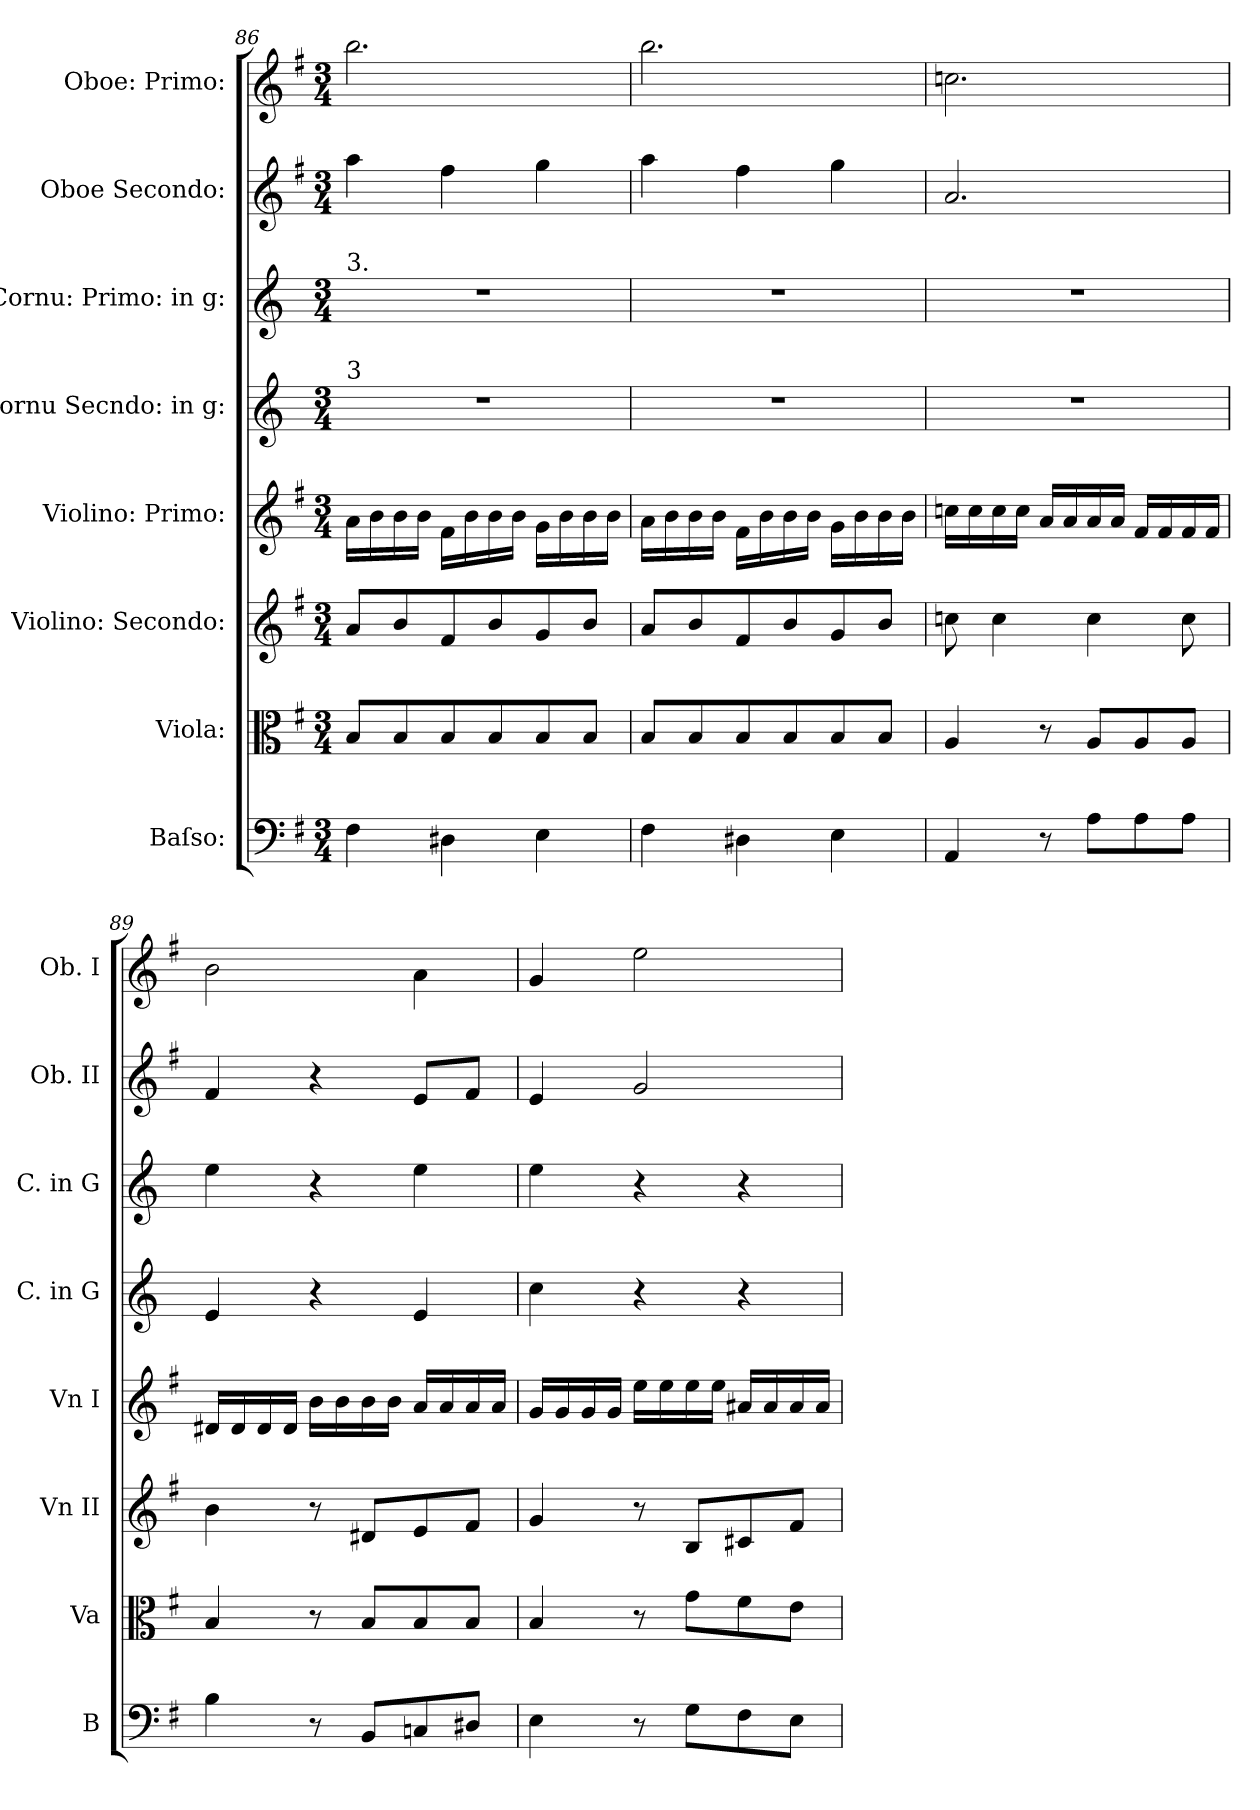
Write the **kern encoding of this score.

**kern	**kern	**kern	**kern	**kern	**kern	**kern	**kern
*part8	*part7	*part6	*part5	*part4	*part3	*part2	*part1
*staff8	*staff7	*staff6	*staff5	*staff4	*staff3	*staff2	*staff1
*I"Baſso:	*I"Viola:	*I"Violino: Secondo:	*I"Violino: Primo:	*I"Cornu Secndo: in g:	*I"Cornu: Primo: in g:	*I"Oboe Secondo:	*I"Oboe: Primo:
*I'B	*I'Va	*I'Vn II	*I'Vn I	*I'C. in G	*I'C. in G	*I'Ob. II	*I'Ob. I
*clefF4	*clefC3	*clefG2	*clefG2	*clefG2	*clefG2	*clefG2	*clefG2
*	*	*	*	*ITrd3c5	*ITrd3c5	*	*
*k[f#]	*k[f#]	*k[f#]	*k[f#]	*k[f#]	*k[f#]	*k[f#]	*k[f#]
*M3/4	*M3/4	*M3/4	*M3/4	*M3/4	*M3/4	*M3/4	*M3/4
=86	=86	=86	=86	=86	=86	=86	=86
!	!	!	!	!	!LO:TX:a:t=3.	!	!
!	!	!	!	!LO:TX:a:t=3	!	!	!
4F#\	8B/L	8a/L	16a\LL	2.r	2.r	4aa\	2.bb\
.	.	.	16b\	.	.	.	.
.	8B/	8b/	16b\	.	.	.	.
.	.	.	16b\JJ	.	.	.	.
4D#X\	8B/	8f#/	16f#\LL	.	.	4ff#\	.
.	.	.	16b\	.	.	.	.
.	8B/	8b/	16b\	.	.	.	.
.	.	.	16b\JJ	.	.	.	.
4E\	8B/	8g/	16g\LL	.	.	4gg\	.
.	.	.	16b\	.	.	.	.
.	8B/J	8b/J	16b\	.	.	.	.
.	.	.	16b\JJ	.	.	.	.
=87	=87	=87	=87	=87	=87	=87	=87
4F#\	8B/L	8a/L	16a\LL	2.r	2.r	4aa\	2.bb\
.	.	.	16b\	.	.	.	.
.	8B/	8b/	16b\	.	.	.	.
.	.	.	16b\JJ	.	.	.	.
4D#X\	8B/	8f#/	16f#\LL	.	.	4ff#\	.
.	.	.	16b\	.	.	.	.
.	8B/	8b/	16b\	.	.	.	.
.	.	.	16b\JJ	.	.	.	.
4E\	8B/	8g/	16g\LL	.	.	4gg\	.
.	.	.	16b\	.	.	.	.
.	8B/J	8b/J	16b\	.	.	.	.
.	.	.	16b\JJ	.	.	.	.
=88	=88	=88	=88	=88	=88	=88	=88
4AA/	4A/	8ccn\	16ccn\LL	2.r	2.r	2.a/	2.ccn\
.	.	.	16cc\	.	.	.	.
.	.	4cc\	16cc\	.	.	.	.
.	.	.	16cc\JJ	.	.	.	.
8r	8r	.	16a/LL	.	.	.	.
.	.	.	16a/	.	.	.	.
8A\L	8A/L	4cc\	16a/	.	.	.	.
.	.	.	16a/JJ	.	.	.	.
8A\	8A/	.	16f#/LL	.	.	.	.
.	.	.	16f#/	.	.	.	.
8A\J	8A/J	8cc\	16f#/	.	.	.	.
.	.	.	16f#/JJ	.	.	.	.
=89	=89	=89	=89	=89	=89	=89	=89
4B\	4B/	4b\	16d#X/LL	4B/	4b\	4f#/	2b\
.	.	.	16d#/	.	.	.	.
.	.	.	16d#/	.	.	.	.
.	.	.	16d#/JJ	.	.	.	.
8r	8r	8r	16b\LL	4r	4r	4r	.
.	.	.	16b\	.	.	.	.
8BB/L	8B/L	8d#X/L	16b\	.	.	.	.
.	.	.	16b\JJ	.	.	.	.
8Cn/	8B/	8e/	16a/LL	4B/	4b\	8e/L	4a\
.	.	.	16a/	.	.	.	.
8D#X/J	8B/J	8f#/J	16a/	.	.	8f#/J	.
.	.	.	16a/JJ	.	.	.	.
=90	=90	=90	=90	=90	=90	=90	=90
4E\	4B/	4g/	16g/LL	4g\	4b\	4e/	4g/
.	.	.	16g/	.	.	.	.
.	.	.	16g/	.	.	.	.
.	.	.	16g/JJ	.	.	.	.
8r	8r	8r	16ee\LL	4r	4r	2g/	2ee\
.	.	.	16ee\	.	.	.	.
8G\L	8g\L	8B/L	16ee\	.	.	.	.
.	.	.	16ee\JJ	.	.	.	.
8F#\	8f#\	8c#X/	16a#X/LL	4r	4r	.	.
.	.	.	16a#/	.	.	.	.
8E\J	8e\J	8f#/J	16a#/	.	.	.	.
.	.	.	16a#/JJ	.	.	.	.
=	=	=	=	=	=	=	=
*-	*-	*-	*-	*-	*-	*-	*-
